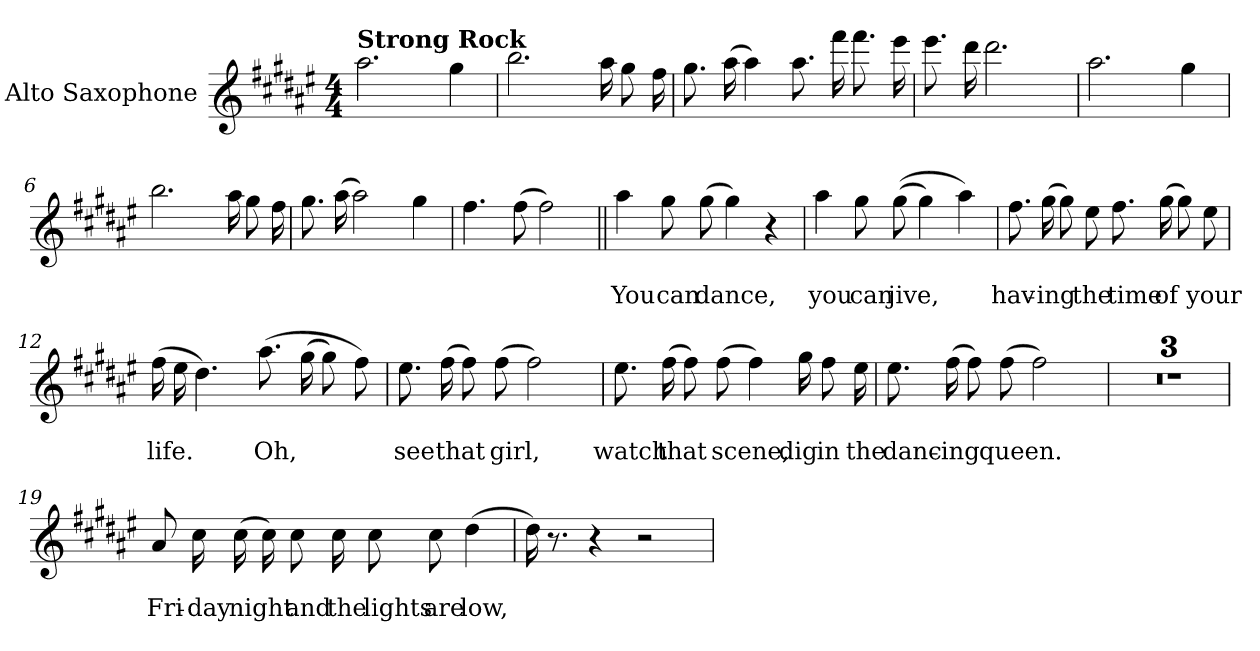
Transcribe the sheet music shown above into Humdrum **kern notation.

**kern	**text	**text
*part1	*part1	*part1
*staff1	*staff1	*staff1
*I"Alto Saxophone	*	*
*I'A. Sax.	*	*
*clefG2	*	*
*ITrd5c9	*	*
*k[f#c#g#]	*	*
*A:	*	*
*M4/4	*	*
=1	=1	=1
!LO:TX:a:B:t=Strong Rock	!	!
2.cc#	.	.
4b	.	.
=2	=2	=2
2.dd	.	.
16cc#LL	.	.
8b	.	.
16a	.	.
=3	=3	=3
8.bL	.	.
(16cc#	.	.
4cc#)	.	.
8.cc#L	.	.
16aa	.	.
8.aaL	.	.
16gg#	.	.
=4	=4	=4
8.gg#L	.	.
16ff#	.	.
2.ff#	.	.
!!LO:LB:g=z
=5	=5	=5
2.cc#	.	.
4b	.	.
=6	=6	=6
2.dd	.	.
16cc#LL	.	.
8b	.	.
16a	.	.
=7	=7	=7
8.bL	.	.
(16cc#	.	.
2cc#)	.	.
4b	.	.
=8	=8	=8
4.a	.	.
(8a	.	.
2a)	.	.
!!LO:LB:g=z
=9||	=9||	=9||
4cc#	.	-You
8bL	.	-can
(8b	.	-dance,
4b)	.	.
4r	.	.
=10	=10	=10
4cc#	.	-you
8bL	.	-can
((8b	.	-jive,
4b)	.	.
4cc#)	.	.
=11	=11	=11
8.aL	.	-hav-
(16b	.	-ing
8bL)	.	.
8g#	.	-the
8.aL	.	-time
(16b	.	-of
8bL)	.	.
8g#	.	-your
=12	=12	=12
(16aLL	.	-life.
16g#	.	.
4.f#)	.	.
(8.cc#L	.	-Oh,
(16b	.	.
8bL)	.	.
8a)	.	.
!!LO:LB:g=z
=13	=13	=13
8.g#L	.	-see
(16a	.	-that
8aL)	.	.
(8a	.	-girl,
2a)	.	.
=14	=14	=14
8.g#L	.	-watch
(16a	.	-that
8aL)	.	.
(8a	.	-scene,
4a)	.	.
16bLL	.	-dig
8a	.	-in
16g#	.	-the
=15	=15	=15
8.g#L	.	-danc-
(16a	.	-ing
8aL)	.	.
(8a	.	-queen.
2a)	.	.
=16	=16	=16
1r	.	.
=17	=17	=17
1r	.	.
!!LO:LB:g=z
=18	=18	=18
1r	.	.
=19	=19	=19
8c#L	.	-Fri-
16e	.	-day
(16e	.	-night
16eLL)	.	.
8e	.	-and
16e	.	-the
8eL	.	-lights
8e	.	-are
(4f#	.	-low,
=20	=20	=20
16f#LL)	.	.
8.r	.	.
4r	.	.
2r	.	.
=	=	=
*-	*-	*-
